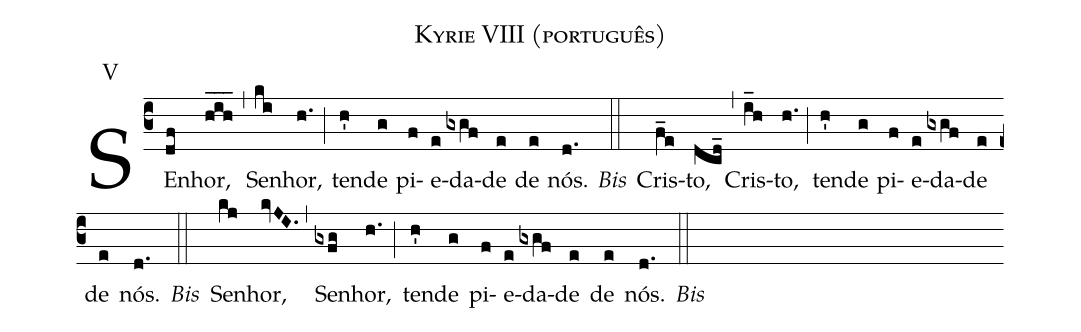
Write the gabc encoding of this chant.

name: Kyrie VIII (português);
office-part: Kyrie;
mode: 5;
annotation: V;
%%
(c3)
SE(df)nhor,(h_i_h_) (,) Se(ki)nhor,(h.) (;) ten(h')de(g) pi(f)e(e)da(gxgf)de(e) de(e) nós.(d.) <i>Bis</i>(::)
Cris(f_e)to,(dcd_) (,) Cris(i_h)to,(h.) (;) ten(h')de(g) pi(f)e(e)da(gxgf)de(e) de(e) nós.(d.) <i>Bis</i>(::)
Se(kj)nhor,(kvJI.) (,) Se(gxfg)nhor,(h.) (;) ten(h')de(g) pi(f)e(e)da(gxgf)de(e) de(e) nós.(d.) <i>Bis</i>(::)
